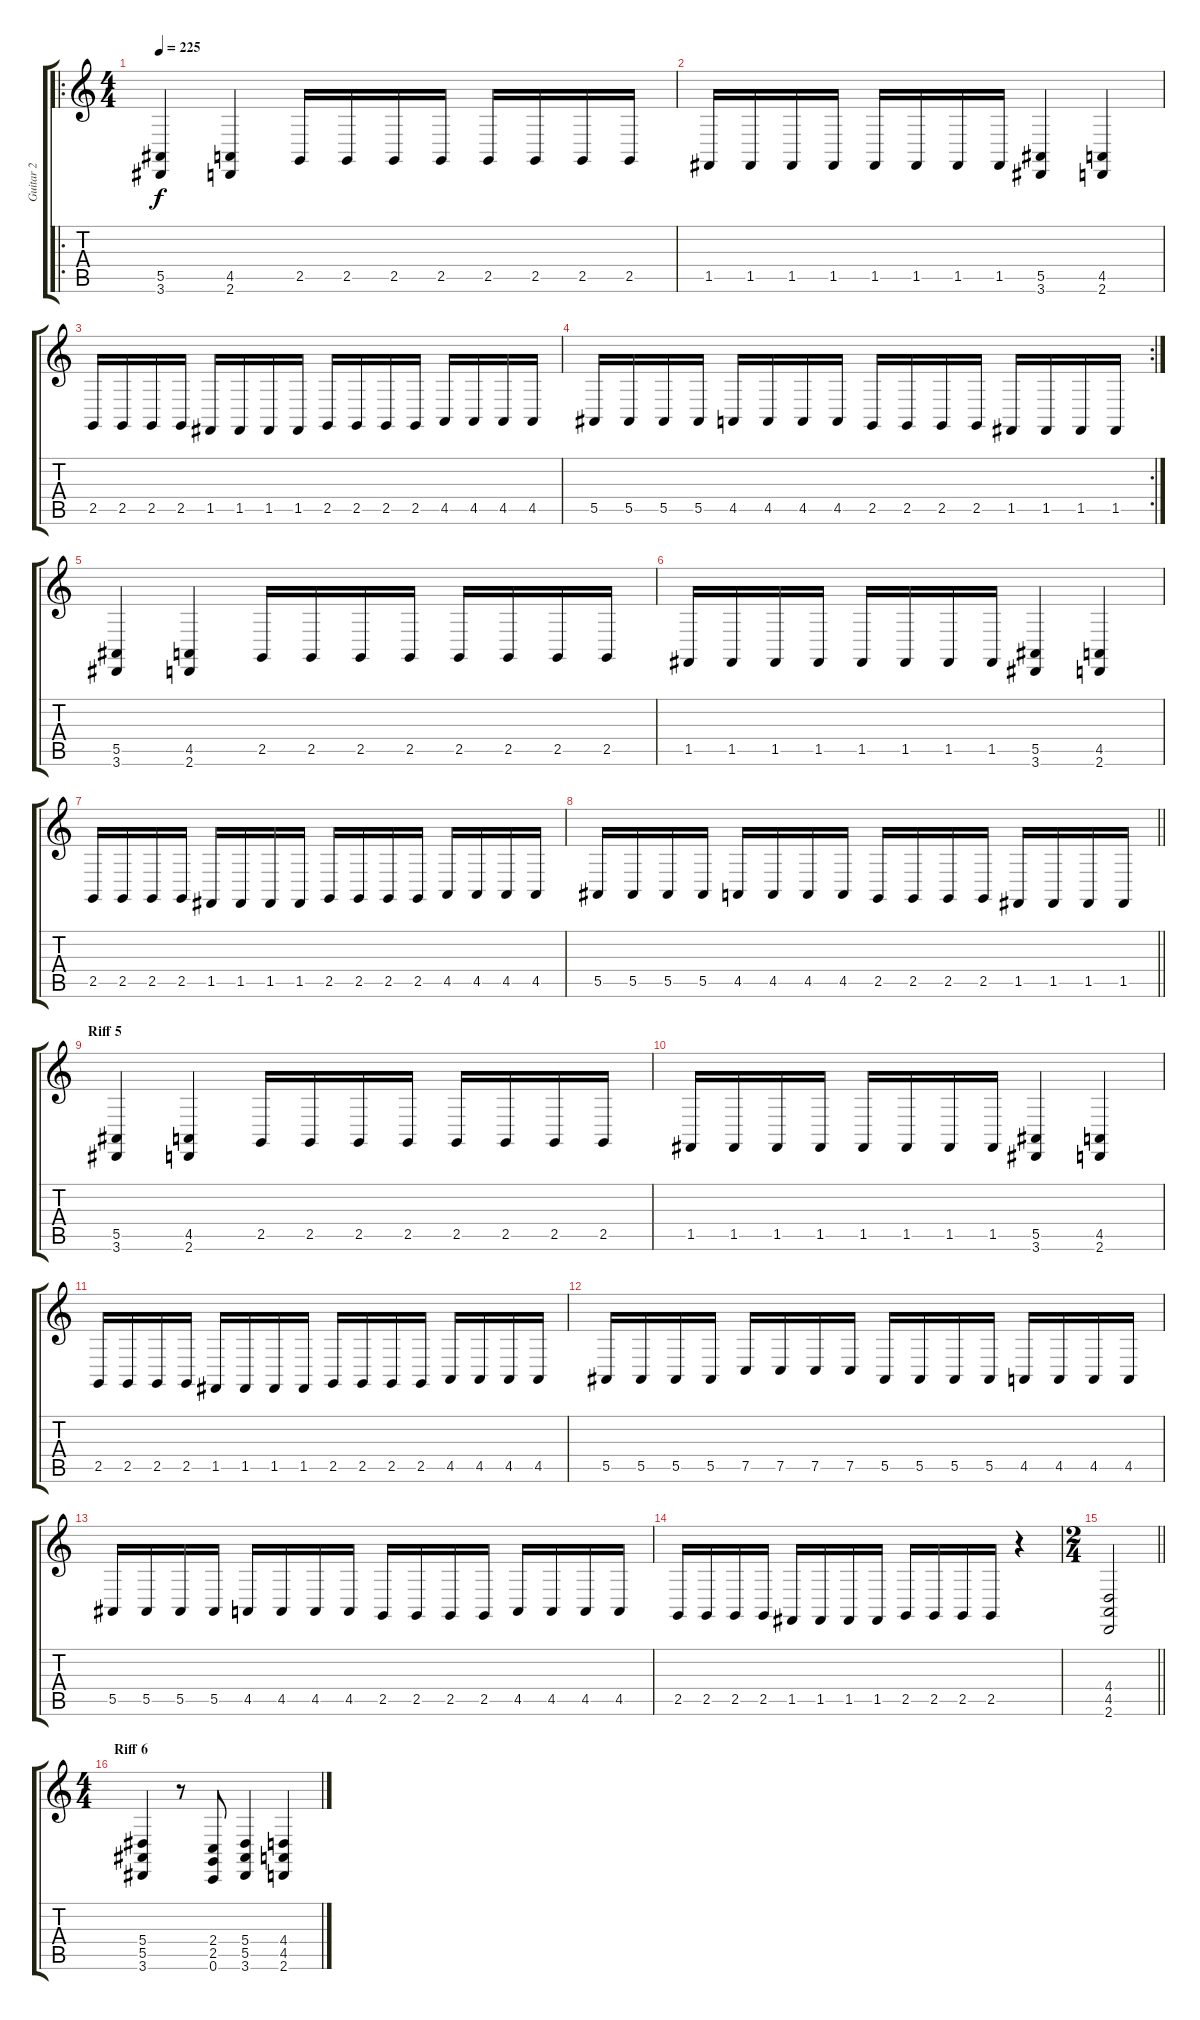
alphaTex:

\track ("Guitar 2" "Guitar 2") {instrument electricgrandpiano}
\staff {score tabs}
\tuning (C4 G3 Eb3 Bb2 F2 C2) {hide}
\ro
\ts (4 4)
\tempo 225
\clef g2
\ks c
(5.5 3.6).4{dy f} (4.5 2.6).4 2.5.16 2.5.16 2.5.16 2.5.16 2.5.16 2.5.16 2.5.16 2.5.16 |
1.5.16 1.5.16 1.5.16 1.5.16 1.5.16 1.5.16 1.5.16 1.5.16 (5.5 3.6).4 (4.5 2.6).4 |
2.5.16 2.5.16 2.5.16 2.5.16 1.5.16 1.5.16 1.5.16 1.5.16 2.5.16 2.5.16 2.5.16 2.5.16 4.5.16 4.5.16 4.5.16 4.5.16 |
\rc 2
5.5.16 5.5.16 5.5.16 5.5.16 4.5.16 4.5.16 4.5.16 4.5.16 2.5.16 2.5.16 2.5.16 2.5.16 1.5.16 1.5.16 1.5.16 1.5.16 |
(5.5 3.6).4 (4.5 2.6).4 2.5.16 2.5.16 2.5.16 2.5.16 2.5.16 2.5.16 2.5.16 2.5.16 |
1.5.16 1.5.16 1.5.16 1.5.16 1.5.16 1.5.16 1.5.16 1.5.16 (5.5 3.6).4 (4.5 2.6).4 |
2.5.16 2.5.16 2.5.16 2.5.16 1.5.16 1.5.16 1.5.16 1.5.16 2.5.16 2.5.16 2.5.16 2.5.16 4.5.16 4.5.16 4.5.16 4.5.16 |
\barLineRight lightlight
5.5.16 5.5.16 5.5.16 5.5.16 4.5.16 4.5.16 4.5.16 4.5.16 2.5.16 2.5.16 2.5.16 2.5.16 1.5.16 1.5.16 1.5.16 1.5.16 |
\section ("" "Riff 5")
(5.5 3.6).4 (4.5 2.6).4 2.5.16 2.5.16 2.5.16 2.5.16 2.5.16 2.5.16 2.5.16 2.5.16 |
1.5.16 1.5.16 1.5.16 1.5.16 1.5.16 1.5.16 1.5.16 1.5.16 (5.5 3.6).4 (4.5 2.6).4 |
2.5.16 2.5.16 2.5.16 2.5.16 1.5.16 1.5.16 1.5.16 1.5.16 2.5.16 2.5.16 2.5.16 2.5.16 4.5.16 4.5.16 4.5.16 4.5.16 |
5.5.16 5.5.16 5.5.16 5.5.16 7.5.16 7.5.16 7.5.16 7.5.16 5.5.16 5.5.16 5.5.16 5.5.16 4.5.16 4.5.16 4.5.16 4.5.16 |
5.5.16 5.5.16 5.5.16 5.5.16 4.5.16 4.5.16 4.5.16 4.5.16 2.5.16 2.5.16 2.5.16 2.5.16 4.5.16 4.5.16 4.5.16 4.5.16 |
2.5.16 2.5.16 2.5.16 2.5.16 1.5.16 1.5.16 1.5.16 1.5.16 2.5.16 2.5.16 2.5.16 2.5.16 r.4 |
\ts (2 4)
\barLineRight lightlight
(4.4 4.5 2.6).2 |
\ts (4 4)
\section ("" "Riff 6")
(5.4 5.5 3.6).4 r.8 (2.4 2.5 0.6).8 (5.4 5.5 3.6).4 (4.4 4.5 2.6).4
